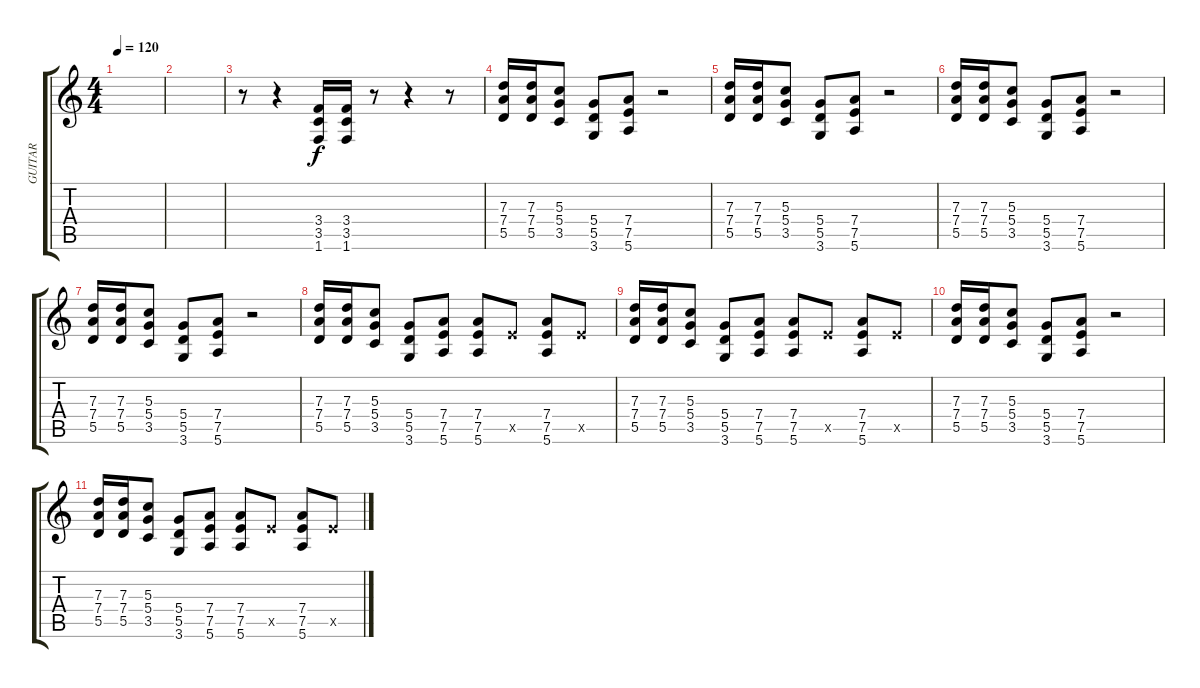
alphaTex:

\track ("GUITAR" "GUITAR") {instrument distortionguitar}
\staff {score tabs}
\tuning (E4 B3 G3 D3 A2 E2) {hide}
\ts (4 4)
\tempo 120
\clef g2
\ks c
|
|
r.8 r.4 (3.4 3.5 1.6).16 (3.4 3.5 1.6).16 r.8 r.4 r.8 |
(7.3 7.4 5.5).16 (7.3 7.4 5.5).16 (5.3 5.4 3.5).8 (5.4 5.5 3.6).8 (7.4 7.5 5.6).8 r.2 |
(7.3 7.4 5.5).16 (7.3 7.4 5.5).16 (5.3 5.4 3.5).8 (5.4 5.5 3.6).8 (7.4 7.5 5.6).8 r.2 |
(7.3 7.4 5.5).16 (7.3 7.4 5.5).16 (5.3 5.4 3.5).8 (5.4 5.5 3.6).8 (7.4 7.5 5.6).8 r.2 |
(7.3 7.4 5.5).16 (7.3 7.4 5.5).16 (5.3 5.4 3.5).8 (5.4 5.5 3.6).8 (7.4 7.5 5.6).8 r.2 |
(7.3 7.4 5.5).16 (7.3 7.4 5.5).16 (5.3 5.4 3.5).8 (5.4 5.5 3.6).8 (7.4 7.5 5.6).8 (7.4 7.5 5.6).8 7.5{x}.8 (7.4 7.5 5.6).8 7.5{x}.8 |
(7.3 7.4 5.5).16 (7.3 7.4 5.5).16 (5.3 5.4 3.5).8 (5.4 5.5 3.6).8 (7.4 7.5 5.6).8 (7.4 7.5 5.6).8 7.5{x}.8 (7.4 7.5 5.6).8 7.5{x}.8 |
(7.3 7.4 5.5).16 (7.3 7.4 5.5).16 (5.3 5.4 3.5).8 (5.4 5.5 3.6).8 (7.4 7.5 5.6).8 r.2 |
(7.3 7.4 5.5).16 (7.3 7.4 5.5).16 (5.3 5.4 3.5).8 (5.4 5.5 3.6).8 (7.4 7.5 5.6).8 (7.4 7.5 5.6).8 7.5{x}.8 (7.4 7.5 5.6).8 7.5{x}.8
